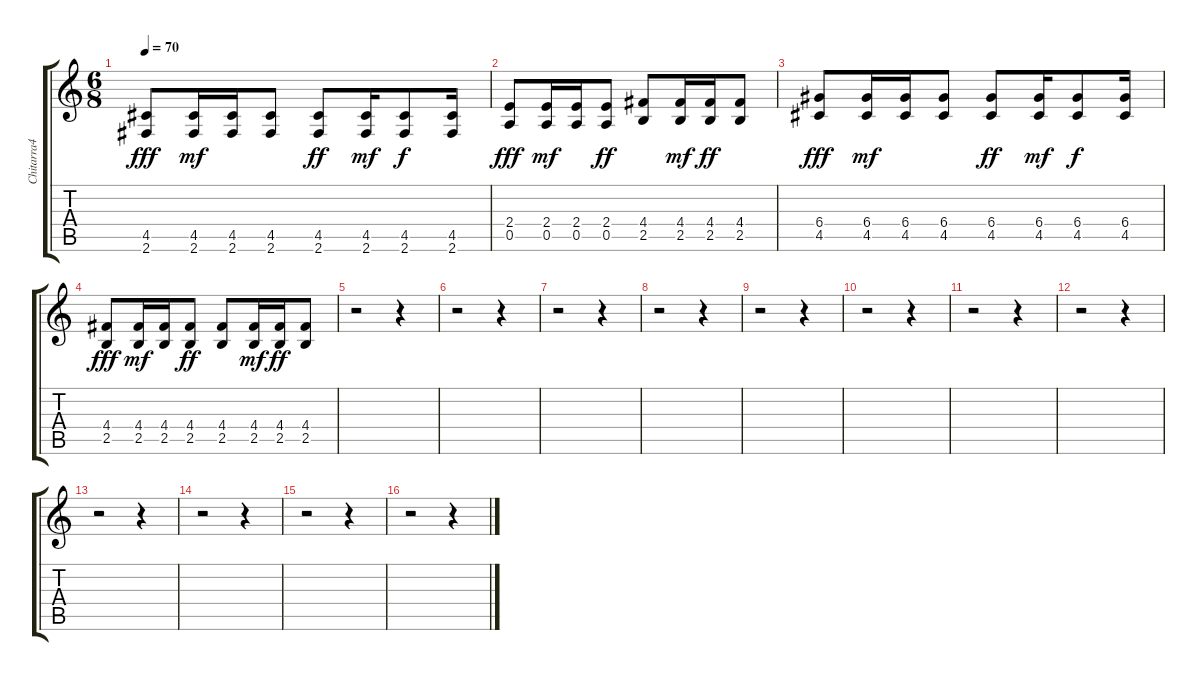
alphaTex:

\track ("Chitarra4" "Chitarra4") {instrument acousticguitarnylon}
\staff {score tabs}
\tuning (E4 B3 G3 D3 A2 E2) {hide}
\ts (6 8)
\tempo 70
\clef g2
\ks c
(4.5 2.6).8{dy fff} (4.5 2.6).16{dy mf} (4.5 2.6).16 (4.5 2.6).8 (4.5 2.6).8{dy ff} (4.5 2.6).16{dy mf} (4.5 2.6).8{dy f} (4.5 2.6).16 |
(2.4 0.5).8{dy fff} (2.4 0.5).16{dy mf} (2.4 0.5).16 (2.4 0.5).8{dy ff} (4.4 2.5).8 (4.4 2.5).16{dy mf} (4.4 2.5).16{dy ff} (4.4 2.5).8 |
(6.4 4.5).8{dy fff} (6.4 4.5).16{dy mf} (6.4 4.5).16 (6.4 4.5).8 (6.4 4.5).8{dy ff} (6.4 4.5).16{dy mf} (6.4 4.5).8{dy f} (6.4 4.5).16 |
(4.4 2.5).8{dy fff} (4.4 2.5).16{dy mf} (4.4 2.5).16 (4.4 2.5).8{dy ff} (4.4 2.5).8 (4.4 2.5).16{dy mf} (4.4 2.5).16{dy ff} (4.4 2.5).8 |
r.2 r.4 |
r.2 r.4 |
r.2 r.4 |
r.2 r.4 |
r.2 r.4 |
r.2 r.4 |
r.2 r.4 |
r.2 r.4 |
r.2 r.4 |
r.2 r.4 |
r.2 r.4 |
r.2 r.4
